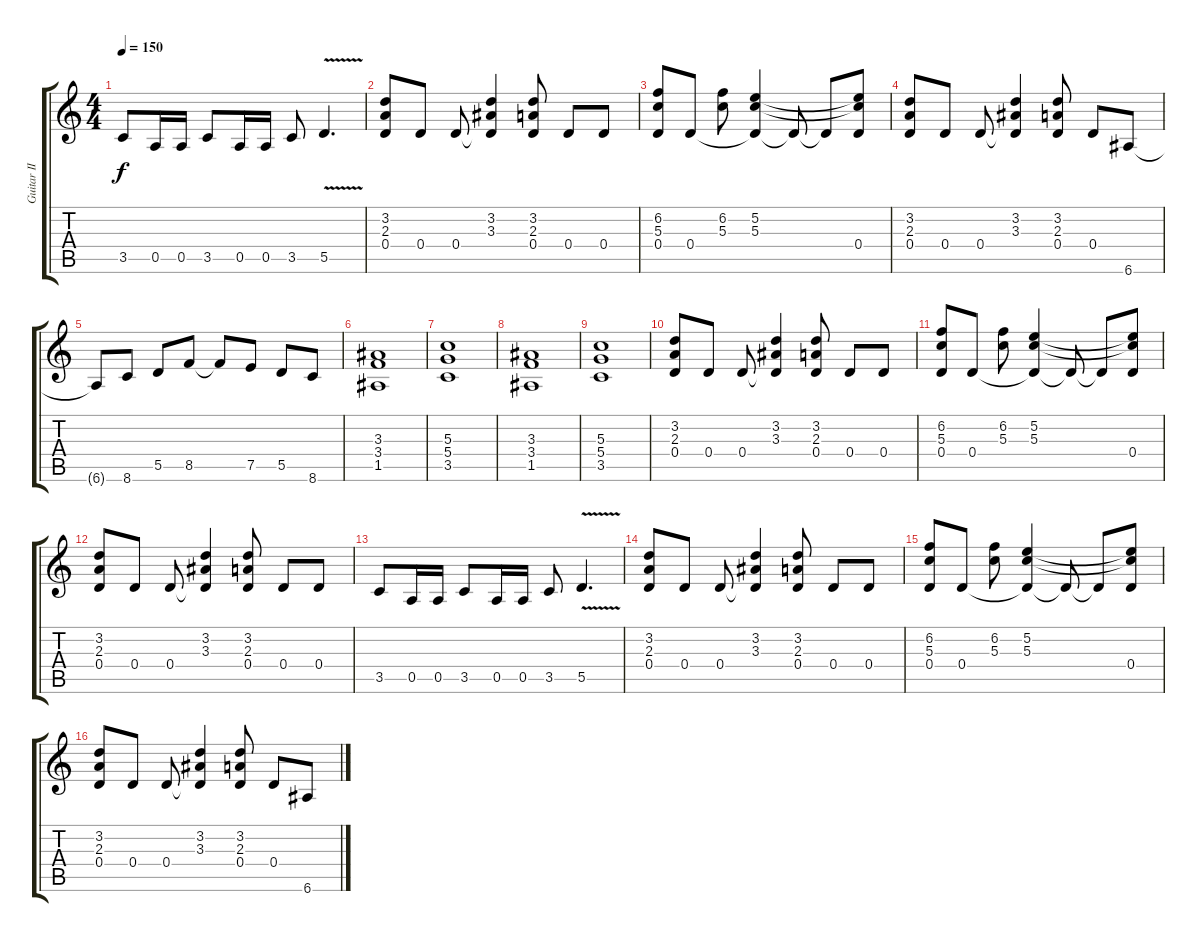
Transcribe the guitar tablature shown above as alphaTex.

\track ("Guitar II" "Guitar II") {instrument distortionguitar}
\staff {score tabs}
\tuning (E4 B3 G3 D3 A2 E2) {hide}
\ts (4 4)
\tempo 150
\clef g2
\ks c
3.5.8{dy f} 0.5.16 0.5.16 3.5.8 0.5.16 0.5.16 3.5.8 5.5{v}.4{d} |
(3.2 2.3 0.4).8 0.4.8 0.4.8 (3.2 3.3 0.4{t}).4 (3.2 2.3 0.4).8 0.4.8 0.4.8 |
(6.2 5.3 0.4).8 0.4.8 (6.2 5.3).8 (5.2 5.3 0.4{t}).4 0.4{t}.8 0.4{t}.8 (5.2{t} 5.3{t} 0.4).8 |
(3.2 2.3 0.4).8 0.4.8 0.4.8 (3.2 3.3 0.4{t}).4 (3.2 2.3 0.4).8 0.4.8 6.6.8 |
6.6{t}.8 8.6.8 5.5.8 8.5.8 8.5{t}.8 7.5.8 5.5.8 8.6.8 |
(3.3 3.4 1.5).1 |
(5.3 5.4 3.5).1 |
(3.3 3.4 1.5).1 |
(5.3 5.4 3.5).1 |
(3.2 2.3 0.4).8 0.4.8 0.4.8 (3.2 3.3 0.4{t}).4 (3.2 2.3 0.4).8 0.4.8 0.4.8 |
(6.2 5.3 0.4).8 0.4.8 (6.2 5.3).8 (5.2 5.3 0.4{t}).4 0.4{t}.8 0.4{t}.8 (5.2{t} 5.3{t} 0.4).8 |
(3.2 2.3 0.4).8 0.4.8 0.4.8 (3.2 3.3 0.4{t}).4 (3.2 2.3 0.4).8 0.4.8 0.4.8 |
3.5.8 0.5.16 0.5.16 3.5.8 0.5.16 0.5.16 3.5.8 5.5{v}.4{d} |
(3.2 2.3 0.4).8 0.4.8 0.4.8 (3.2 3.3 0.4{t}).4 (3.2 2.3 0.4).8 0.4.8 0.4.8 |
(6.2 5.3 0.4).8 0.4.8 (6.2 5.3).8 (5.2 5.3 0.4{t}).4 0.4{t}.8 0.4{t}.8 (5.2{t} 5.3{t} 0.4).8 |
(3.2 2.3 0.4).8 0.4.8 0.4.8 (3.2 3.3 0.4{t}).4 (3.2 2.3 0.4).8 0.4.8 6.6.8
